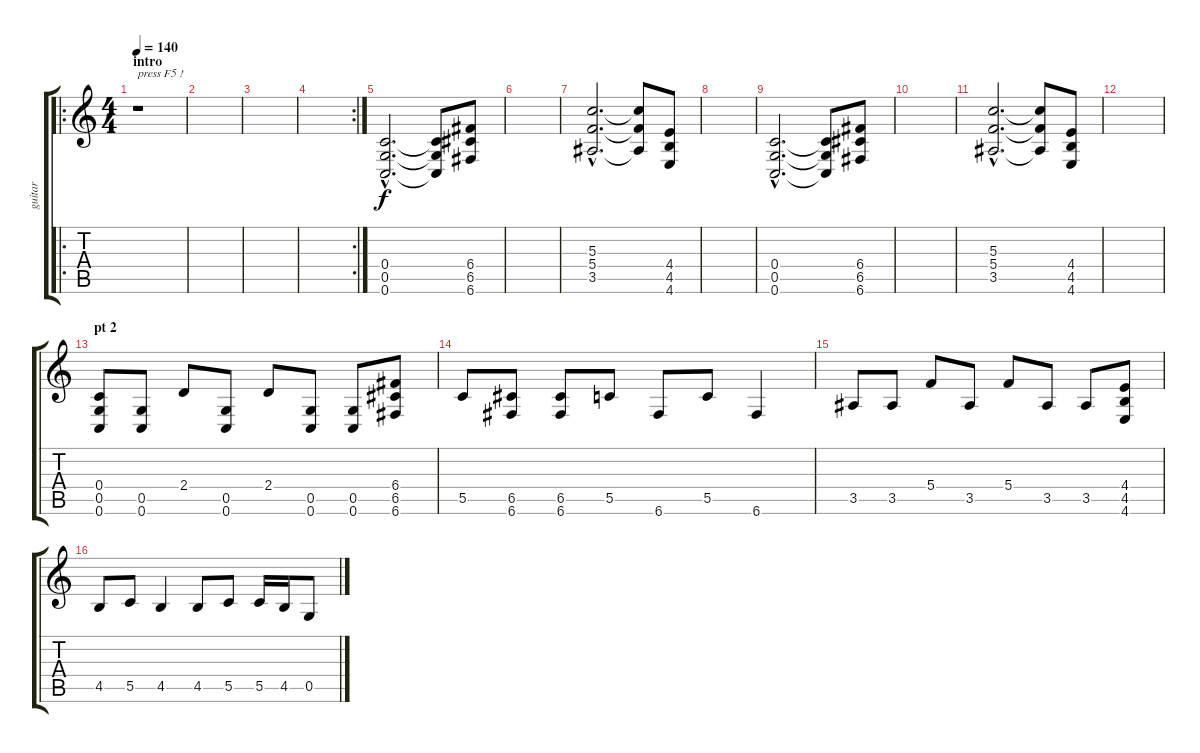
\track ("guitar" "guitar") {instrument distortionguitar}
\staff {score tabs}
\tuning (E4 C4 G3 C3 G2 C2) {hide}
\ro
\ts (4 4)
\section ("" "intro")
\tempo 140
\clef g2
\ks c
r.1{txt "press F5 !" dy f instrument distortionguitar} |
|
|
\rc 2
|
\section ("" "")
(0.4{hac} 0.5{hac} 0.6{hac}).2{d} (0.4{t} 0.5{t} 0.6{t}).8 (6.4 6.5 6.6).8 |
|
(5.3{hac} 5.4{hac} 3.5{hac}).2{d} (5.3{t} 5.4{t} 3.5{t}).8 (4.4 4.5 4.6).8 |
|
(0.4{hac} 0.5{hac} 0.6{hac}).2{d} (0.4{t} 0.5{t} 0.6{t}).8 (6.4 6.5 6.6).8 |
|
(5.3{hac} 5.4{hac} 3.5{hac}).2{d} (5.3{t} 5.4{t} 3.5{t}).8 (4.4 4.5 4.6).8 |
|
\section ("" "pt 2")
(0.4 0.5 0.6).8 (0.5 0.6).8 2.4.8 (0.5 0.6).8 2.4.8 (0.5 0.6).8 (0.5 0.6).8 (6.4 6.5 6.6).8 |
5.5.8 (6.5 6.6).8 (6.5 6.6).8 5.5.8 6.6.8 5.5.8 6.6.4 |
3.5.8 3.5.8 5.4.8 3.5.8 5.4.8 3.5.8 3.5.8 (4.4 4.5 4.6).8 |
4.5.8 5.5.8 4.5.4 4.5.8 5.5.8 5.5.16 4.5.16 0.5.8
